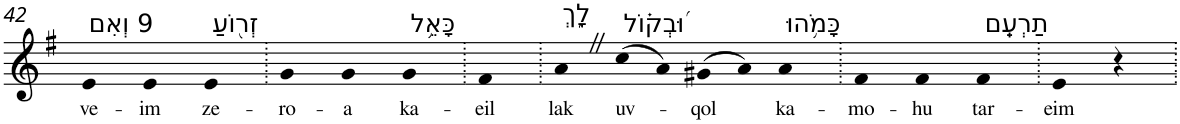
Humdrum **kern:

**kern	**text
*part1	*part1
*staff1	*staff1
*I"Piano	*
*I'Pno	*
!!LO:PB:g=z
*clefG2	*
*k[f#]	*
*G:	*
=42	=42
!LO:TX:a:t=9 וְאִם	!
!	!LO:LY:b
4e	ve-
!	!LO:LY:b
4e	-im
!LO:TX:a:t=זְר֖וֹעַ	!
!	!LO:LY:b
4e	ze-
=43.	=43.
!	!LO:LY:b
4g	-ro-
!	!LO:LY:b
4g	-a
!LO:TX:a:t=כָּאֵ֥ל	!
!	!LO:LY:b
4g	ka-
=44.	=44.
!	!LO:LY:b
4f#	-eil
=45.	=45.
!LO:TX:a:t=לָ֑ךְ	!
!	!LO:LY:b
4aZ	lak
!LO:TX:a:t=וּ֝בְק֗וֹל	!
!	!LO:LY:b
(8cc	uv-
8a)	.
!	!LO:LY:b
(>8g#X	-qol
8a)	.
!LO:TX:a:t=כָּמֹ֥הוּ	!
!	!LO:LY:b
4a	ka-
=46.	=46.
!	!LO:LY:b
4f#	-mo-
!	!LO:LY:b
4f#	-hu
!LO:TX:a:t=תַרְעֵֽם	!
!	!LO:LY:b
4f#	tar-
=47.	=47.
!	!LO:LY:b
4e	-eim
4r	.
=.	=.
*-	*-
